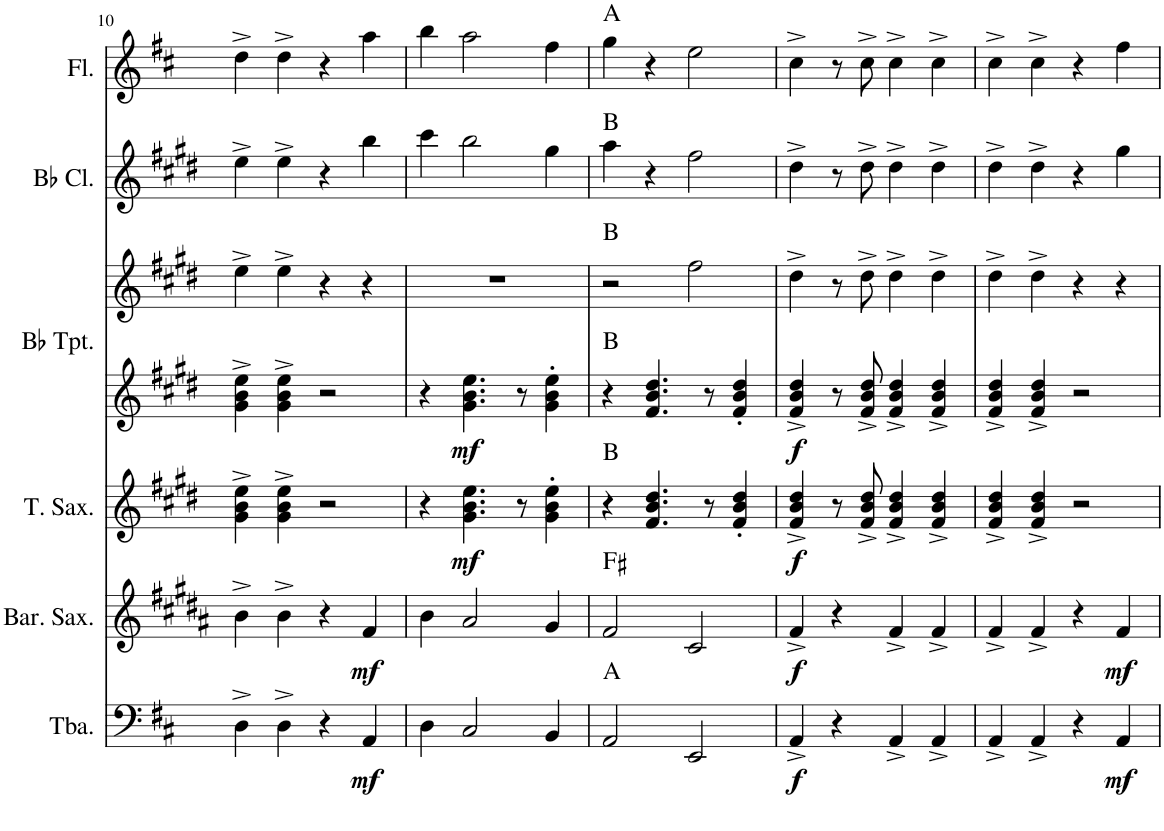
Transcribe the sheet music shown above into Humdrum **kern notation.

**kern	**dynam	**harte	**kern	**dynam	**harte	**kern	**dynam	**harte	**kern	**kern	**dynam	**harte	**kern	**harte	**kern	**harte	**kern	**dynam	**harte	**kern	**dynam	**harte	**kern	**dynam	**harte	**kern	**harte	**kern	**harte
*part11	*part11	*part11	*part10	*part10	*part10	*part9	*part9	*part9	*part8	*part8	*part8	*part8	*part7	*part7	*part6	*part6	*part5	*part5	*part5	*part4	*part4	*part4	*part3	*part3	*part3	*part2	*part2	*part1	*part1
*staff12	*staff12	*	*staff11	*staff11	*	*staff10	*staff10	*	*staff9	*staff8	*staff8/9	*	*staff7	*	*staff6	*	*staff5	*staff5	*	*staff4	*staff4	*	*staff3	*staff3	*	*staff2	*	*staff1	*
*I"Tuba	*	*	*I"Baritone Saxophone	*	*	*I"Tenor Saxophone	*	*	*I"Bb Trumpet	*	*	*	*I"Bb Clarinet	*	*I"Flute	*	*I"Bass	*	*	*I"Baritone	*	*	*I"Tenor	*	*	*I"Alto	*	*I"Soprano	*
*I'Tba.	*	*	*I'Bar. Sax.	*	*	*I'T. Sax.	*	*	*I'Bb Tpt.	*	*	*	*I'Bb Cl.	*	*I'Fl.	*	*I'B.	*	*	*I'Bar.	*	*	*I'T.	*	*	*I'A.	*	*I'S.	*
!!LO:PB:g=z
*clefF4	*	*	*clefG2	*	*	*clefG2	*	*	*clefG2	*clefG2	*	*	*clefG2	*	*clefG2	*	*clefF4	*	*	*clefF4	*	*	*clefGv2	*	*	*clefG2	*	*clefG2	*
*	*	*	*Trd12c21	*	*	*Trd8c14	*	*	*Trd1c2	*Trd1c2	*	*	*Trd1c2	*	*	*	*	*	*	*	*	*	*	*	*	*	*	*	*
*k[f#c#]	*	*	*k[f#c#g#d#a#]	*	*	*k[f#c#g#d#]	*	*	*k[f#c#g#d#]	*k[f#c#g#d#]	*	*	*k[f#c#g#d#]	*	*k[f#c#]	*	*k[f#c#]	*	*	*k[f#c#]	*	*	*k[f#c#]	*	*	*k[f#c#]	*	*k[f#c#]	*
*M2/2	*	*	*M2/2	*	*	*M2/2	*	*	*M2/2	*M2/2	*	*	*M2/2	*	*M2/2	*	*M2/2	*	*	*M2/2	*	*	*M2/2	*	*	*M2/2	*	*M2/2	*
*met(c|)	*	*	*met(c|)	*	*	*met(c|)	*	*	*met(c|)	*met(c|)	*	*	*met(c|)	*	*met(c|)	*	*met(c|)	*	*	*met(c|)	*	*	*met(c|)	*	*	*met(c|)	*	*met(c|)	*
=10	=10	=10	=10	=10	=10	=10	=10	=10	=10	=10	=10	=10	=10	=10	=10	=10	=10	=10	=10	=10	=10	=10	=10	=10	=10	=10	=10	=10	=10
4D^\	.	.	4b^\	.	.	4g#\^ 4b\^ 4ee\^	.	.	4g#\^ 4b\^ 4ee\^	4ee^\	.	.	4ee^\	.	4dd^\	.	4D^	.	.	4F#^ 4A^ 4d^	.	.	4F#^ 4A^ 4d^	.	.	4dd^	.	4dd^	.
4D^\	.	.	4b^\	.	.	4g#\^ 4b\^ 4ee\^	.	.	4g#\^ 4b\^ 4ee\^	4ee^\	.	.	4ee^\	.	4dd^\	.	4D^	.	.	4F#^ 4A^ 4d^	.	.	4F#^ 4A^ 4d^	.	.	4dd^	.	4dd^	.
4r	.	.	4r	.	.	2r	.	.	2r	4r	.	.	4r	.	4r	.	4r	.	.	2r	.	.	2r	.	.	4r	.	4r	.
!	!LO:DY:b	!	!	!LO:DY:b	!	!	!	!	!	!	!	!	!	!	!	!	!	!LO:DY:b	!	!	!	!	!	!	!	!	!	!	!
4AA/	mf	.	4f#/	mf	.	.	.	.	.	4r	.	.	4bb\	.	4aa\	.	4AA	mf	.	.	.	.	.	.	.	4r	.	4aa	.
=11	=11	=11	=11	=11	=11	=11	=11	=11	=11	=11	=11	=11	=11	=11	=11	=11	=11	=11	=11	=11	=11	=11	=11	=11	=11	=11	=11	=11	=11
4D\	.	.	4b\	.	.	4r	.	.	4r	1r	.	.	4ccc#\	.	4bb\	.	4D	.	.	4r	.	.	4r	.	.	1r	.	4bb	.
!	!	!	!	!	!	!	!LO:DY:b	!	!	!	!LO:DY:b=2	!	!	!	!	!	!	!	!	!	!LO:DY:b	!	!	!LO:DY:b	!	!	!	!	!
2C#/	.	.	2a#/	.	.	4.g#\ 4.b\ 4.ee\	mf	.	4.g#\ 4.b\ 4.ee\	.	mf	.	2bb\	.	2aa\	.	2C#	.	.	4.F# 4.A 4.d	mf	.	4.F# 4.A 4.d	mf	.	.	.	2aa	.
.	.	.	.	.	.	8r	.	.	8r	.	.	.	.	.	.	.	.	.	.	8r	.	.	8r	.	.	.	.	.	.
4BB/	.	.	4g#/	.	.	4g#\' 4b\' 4ee\'	.	.	4g#\' 4b\' 4ee\'	.	.	.	4gg#\	.	4ff#\	.	4BB	.	.	4F#' 4A' 4d'	.	.	4F#' 4A' 4d'	.	.	.	.	4ff#	.
=12	=12	=12	=12	=12	=12	=12	=12	=12	=12	=12	=12	=12	=12	=12	=12	=12	=12	=12	=12	=12	=12	=12	=12	=12	=12	=12	=12	=12	=12
2AA/	.	A:maj	2f#/	.	F#:maj	4r	.	B:maj	4r	2r	.	B:maj B:maj	4aa\	B:maj	4gg\	A:maj	2AA	.	A:maj	4r	.	A:maj	4r	.	A:maj	2r	A:maj	4gg	A:maj
.	.	.	.	.	.	4.f#/ 4.b/ 4.dd#/	.	.	4.f#/ 4.b/ 4.dd#/	.	.	.	4r	.	4r	.	.	.	.	4.E 4.A 4.c#	.	.	4.E 4.A 4.c#	.	.	.	.	4r	.
2EE/	.	.	2c#/	.	.	.	.	.	.	2ff#\	.	.	2ff#\	.	2ee\	.	2EE	.	.	.	.	.	.	.	.	2ee	.	2ee	.
.	.	.	.	.	.	8r	.	.	8r	.	.	.	.	.	.	.	.	.	.	8r	.	.	8r	.	.	.	.	.	.
.	.	.	.	.	.	4f#/' 4b/' 4dd#/'	.	.	4f#/' 4b/' 4dd#/'	.	.	.	.	.	.	.	.	.	.	4E' 4A' 4c#'	.	.	4E' 4A' 4c#'	.	.	.	.	.	.
=13	=13	=13	=13	=13	=13	=13	=13	=13	=13	=13	=13	=13	=13	=13	=13	=13	=13	=13	=13	=13	=13	=13	=13	=13	=13	=13	=13	=13	=13
!	!LO:DY:b	!	!	!LO:DY:b	!	!	!LO:DY:b	!	!	!	!LO:DY:b=2	!	!	!	!	!	!	!LO:DY:b	!	!	!LO:DY:b	!	!	!LO:DY:b	!	!	!	!	!
4AA^/	f	.	4f#^/	f	.	4f#/^ 4b/^ 4dd#/^	f	.	4f#/^ 4b/^ 4dd#/^	4dd#^\	f	.	4dd#^\	.	4cc#^\	.	4AA^	f	.	4E^ 4A^ 4c#^	f	.	4E^ 4A^ 4c#^	f	.	4cc#^	.	4cc#^	.
4r	.	.	4r	.	.	8r	.	.	8r	8r	.	.	8r	.	8r	.	4r	.	.	8r	.	.	8r	.	.	8r	.	8r	.
.	.	.	.	.	.	8f#/^ 8b/^ 8dd#/^	.	.	8f#/^ 8b/^ 8dd#/^	8dd#^\	.	.	8dd#^\	.	8cc#^\	.	.	.	.	8E^ 8A^ 8c#^	.	.	8E^ 8A^ 8c#^	.	.	8cc#^	.	8cc#^	.
4AA^/	.	.	4f#^/	.	.	4f#/^ 4b/^ 4dd#/^	.	.	4f#/^ 4b/^ 4dd#/^	4dd#^\	.	.	4dd#^\	.	4cc#^\	.	4AA^	.	.	4E^ 4A^ 4c#^	.	.	4E^ 4A^ 4c#^	.	.	4cc#^	.	4cc#^	.
4AA^/	.	.	4f#^/	.	.	4f#/^ 4b/^ 4dd#/^	.	.	4f#/^ 4b/^ 4dd#/^	4dd#^\	.	.	4dd#^\	.	4cc#^\	.	4AA^	.	.	4E^ 4A^ 4c#^	.	.	4E^ 4A^ 4c#^	.	.	4cc#^	.	4cc#^	.
=14	=14	=14	=14	=14	=14	=14	=14	=14	=14	=14	=14	=14	=14	=14	=14	=14	=14	=14	=14	=14	=14	=14	=14	=14	=14	=14	=14	=14	=14
4AA^/	.	.	4f#^/	.	.	4f#/^ 4b/^ 4dd#/^	.	.	4f#/^ 4b/^ 4dd#/^	4dd#^\	.	.	4dd#^\	.	4cc#^\	.	4AA^	.	.	4E^ 4A^ 4c#^	.	.	4E^ 4A^ 4c#^	.	.	4cc#^	.	4cc#^	.
4AA^/	.	.	4f#^/	.	.	4f#/^ 4b/^ 4dd#/^	.	.	4f#/^ 4b/^ 4dd#/^	4dd#^\	.	.	4dd#^\	.	4cc#^\	.	4AA^	.	.	4E^ 4A^ 4c#^	.	.	4E^ 4A^ 4c#^	.	.	4cc#^	.	4cc#^	.
4r	.	.	4r	.	.	2r	.	.	2r	4r	.	.	4r	.	4r	.	4r	.	.	2r	.	.	2r	.	.	4r	.	4r	.
!	!LO:DY:b	!	!	!LO:DY:b	!	!	!	!	!	!	!	!	!	!	!	!	!	!LO:DY:b	!	!	!	!	!	!	!	!	!	!	!
4AA/	mf	.	4f#/	mf	.	.	.	.	.	4r	.	.	4gg#\	.	4ff#\	.	4AA	mf	.	.	.	.	.	.	.	4r	.	4ff#	.
=	=	=	=	=	=	=	=	=	=	=	=	=	=	=	=	=	=	=	=	=	=	=	=	=	=	=	=	=	=
*-	*-	*-	*-	*-	*-	*-	*-	*-	*-	*-	*-	*-	*-	*-	*-	*-	*-	*-	*-	*-	*-	*-	*-	*-	*-	*-	*-	*-	*-
